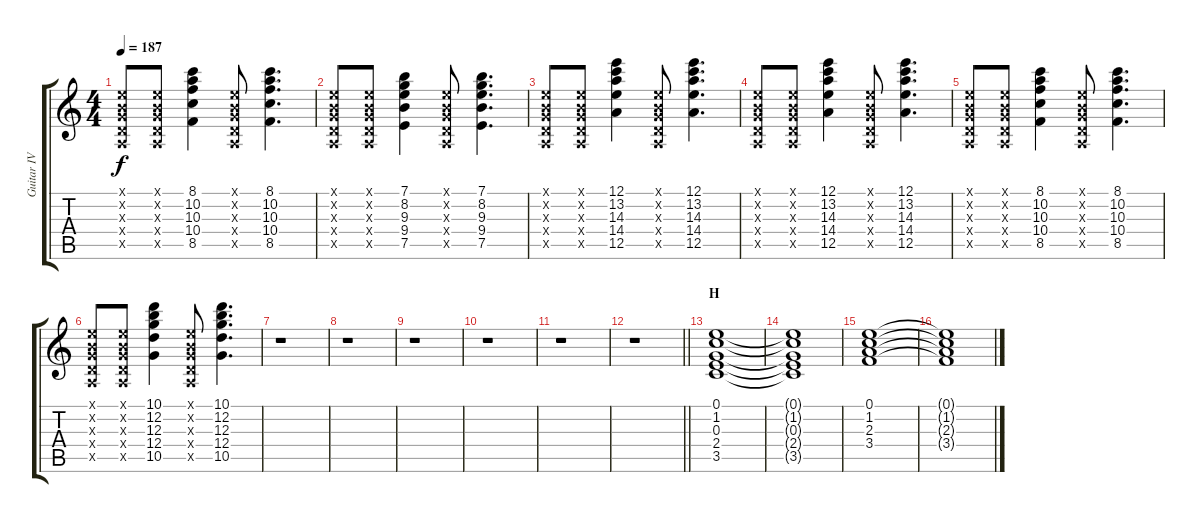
\track ("Guitar IV" "Guitar IV") {instrument acousticguitarsteel}
\staff {score tabs}
\tuning (E4 B3 G3 D3 A2 E2) {hide}
\ts (4 4)
\tempo 187
\clef g2
\ks c
(0.1{x} 0.2{x} 0.3{x} 0.4{x} 0.5{x}).8{dy f} (0.1{x} 0.2{x} 0.3{x} 0.4{x} 0.5{x}).8 (8.1 10.2 10.3 10.4 8.5).4 (0.1{x} 0.2{x} 0.3{x} 0.4{x} 0.5{x}).8 (8.1 10.2 10.3 10.4 8.5).4{d} |
(0.1{x} 0.2{x} 0.3{x} 0.4{x} 0.5{x}).8 (0.1{x} 0.2{x} 0.3{x} 0.4{x} 0.5{x}).8 (7.1 8.2 9.3 9.4 7.5).4 (0.1{x} 0.2{x} 0.3{x} 0.4{x} 0.5{x}).8 (7.1 8.2 9.3 9.4 7.5).4{d} |
(0.1{x} 0.2{x} 0.3{x} 0.4{x} 0.5{x}).8 (0.1{x} 0.2{x} 0.3{x} 0.4{x} 0.5{x}).8 (12.1 13.2 14.3 14.4 12.5).4 (0.1{x} 0.2{x} 0.3{x} 0.4{x} 0.5{x}).8 (12.1 13.2 14.3 14.4 12.5).4{d} |
(0.1{x} 0.2{x} 0.3{x} 0.4{x} 0.5{x}).8 (0.1{x} 0.2{x} 0.3{x} 0.4{x} 0.5{x}).8 (12.1 13.2 14.3 14.4 12.5).4 (0.1{x} 0.2{x} 0.3{x} 0.4{x} 0.5{x}).8 (12.1 13.2 14.3 14.4 12.5).4{d} |
(0.1{x} 0.2{x} 0.3{x} 0.4{x} 0.5{x}).8 (0.1{x} 0.2{x} 0.3{x} 0.4{x} 0.5{x}).8 (8.1 10.2 10.3 10.4 8.5).4 (0.1{x} 0.2{x} 0.3{x} 0.4{x} 0.5{x}).8 (8.1 10.2 10.3 10.4 8.5).4{d} |
(0.1{x} 0.2{x} 0.3{x} 0.4{x} 0.5{x}).8 (0.1{x} 0.2{x} 0.3{x} 0.4{x} 0.5{x}).8 (10.1 12.2 12.3 12.4 10.5).4 (0.1{x} 0.2{x} 0.3{x} 0.4{x} 0.5{x}).8 (10.1 12.2 12.3 12.4 10.5).4{d} |
r.1 |
r.1 |
r.1 |
r.1 |
r.1 |
\barLineRight lightlight
r.1 |
\section ("" "H")
(0.1 1.2 0.3 2.4 3.5).1 |
(0.1{t} 1.2{t} 0.3{t} 2.4{t} 3.5{t}).1 |
(0.1 1.2 2.3 3.4).1 |
(0.1{t} 1.2{t} 2.3{t} 3.4{t}).1
